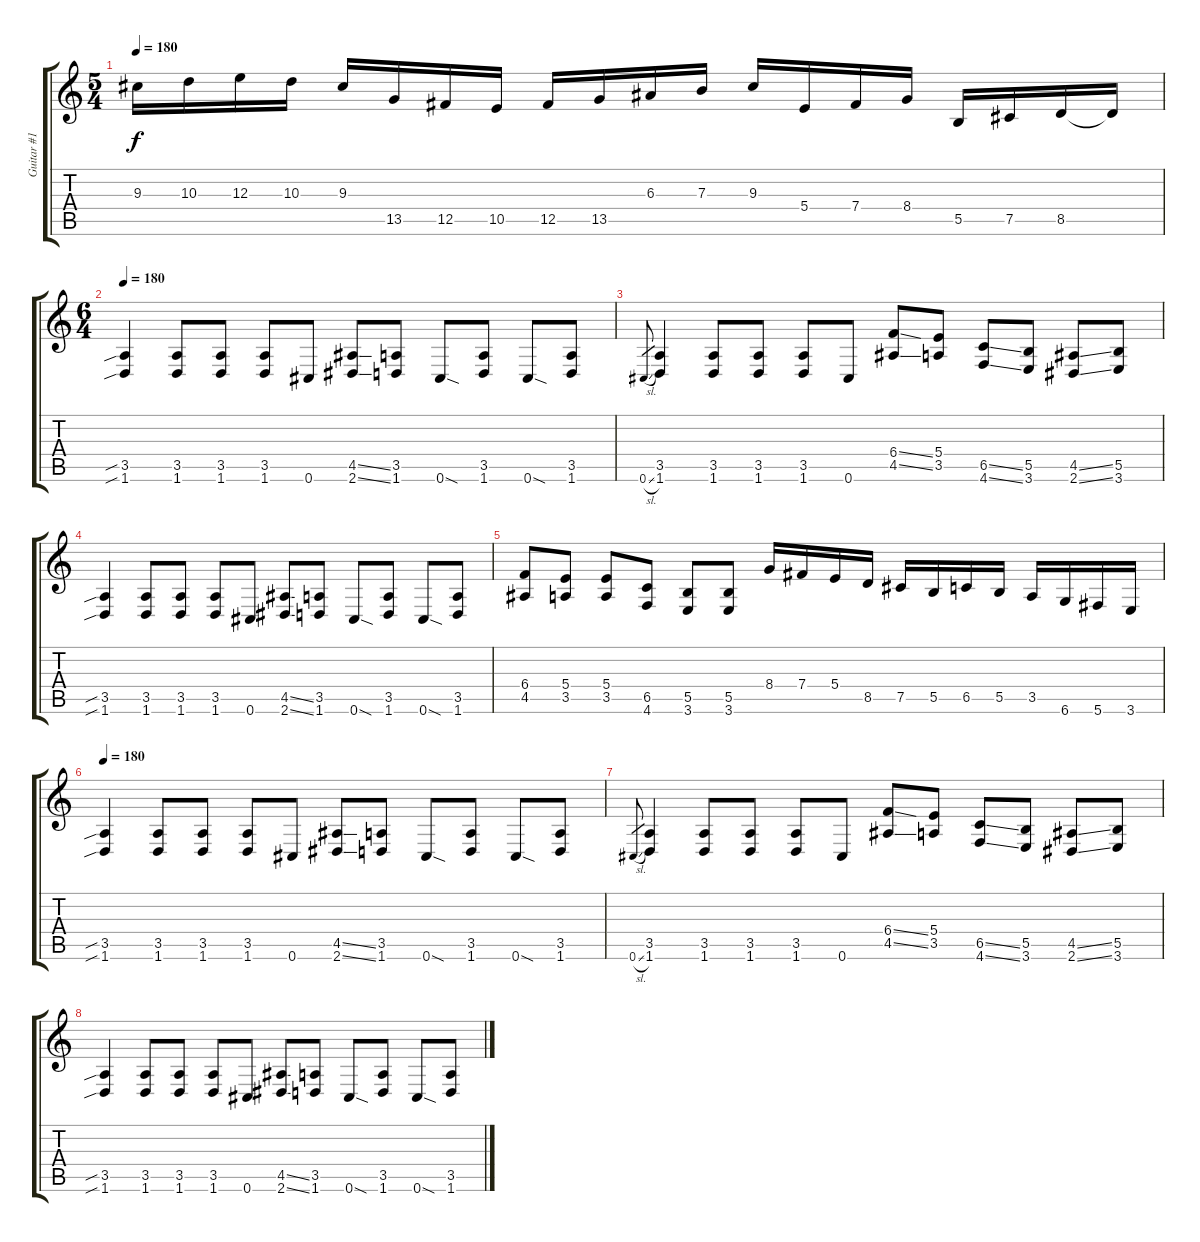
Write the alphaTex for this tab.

\track ("Guitar #1" "Guitar #1") {instrument distortionguitar}
\staff {score tabs}
\tuning (Db4 Ab3 E3 B2 Gb2 Db2) {hide}
\ts (5 4)
\tempo 180
\clef g2
\ks c
9.3.16{dy f} 10.3.16 12.3.16 10.3.16 9.3.16 13.5.16 12.5.16 10.5.16 12.5.16 13.5.16 6.3.16 7.3.16 9.3.16 5.4.16 7.4.16 8.4.16 5.5.16 7.5.16 8.5.16 8.5{t}.16 |
\ts (6 4)
\tempo 180
(3.5{sib} 1.6{sib}).4 (3.5 1.6).8 (3.5 1.6).8 (3.5 1.6).8 0.6.8 (4.5{ss} 2.6{ss}).8 (3.5 1.6).8 0.6{sod}.8 (3.5 1.6).8 0.6{sod}.8 (3.5 1.6).8 |
0.6{sl}.8{gr} (3.5 1.6).4 (3.5 1.6).8 (3.5 1.6).8 (3.5 1.6).8 0.6.8 (6.4{ss} 4.5{ss}).8 (5.4 3.5).8 (6.5{ss} 4.6{ss}).8 (5.5 3.6).8 (4.5{ss} 2.6{ss}).8 (5.5 3.6).8 |
(3.5{sib} 1.6{sib}).4 (3.5 1.6).8 (3.5 1.6).8 (3.5 1.6).8 0.6.8 (4.5{ss} 2.6{ss}).8 (3.5 1.6).8 0.6{sod}.8 (3.5 1.6).8 0.6{sod}.8 (3.5 1.6).8 |
(6.4 4.5).8 (5.4 3.5).8 (5.4 3.5).8 (6.5 4.6).8 (5.5 3.6).8 (5.5 3.6).8 8.4.16 7.4.16 5.4.16 8.5.16 7.5.16 5.5.16 6.5.16 5.5.16 3.5.16 6.6.16 5.6.16 3.6.16 |
\tempo 180
(3.5{sib} 1.6{sib}).4 (3.5 1.6).8 (3.5 1.6).8 (3.5 1.6).8 0.6.8 (4.5{ss} 2.6{ss}).8 (3.5 1.6).8 0.6{sod}.8 (3.5 1.6).8 0.6{sod}.8 (3.5 1.6).8 |
0.6{sl}.8{gr} (3.5 1.6).4 (3.5 1.6).8 (3.5 1.6).8 (3.5 1.6).8 0.6.8 (6.4{ss} 4.5{ss}).8 (5.4 3.5).8 (6.5{ss} 4.6{ss}).8 (5.5 3.6).8 (4.5{ss} 2.6{ss}).8 (5.5 3.6).8 |
(3.5{sib} 1.6{sib}).4 (3.5 1.6).8 (3.5 1.6).8 (3.5 1.6).8 0.6.8 (4.5{ss} 2.6{ss}).8 (3.5 1.6).8 0.6{sod}.8 (3.5 1.6).8 0.6{sod}.8 (3.5 1.6).8
